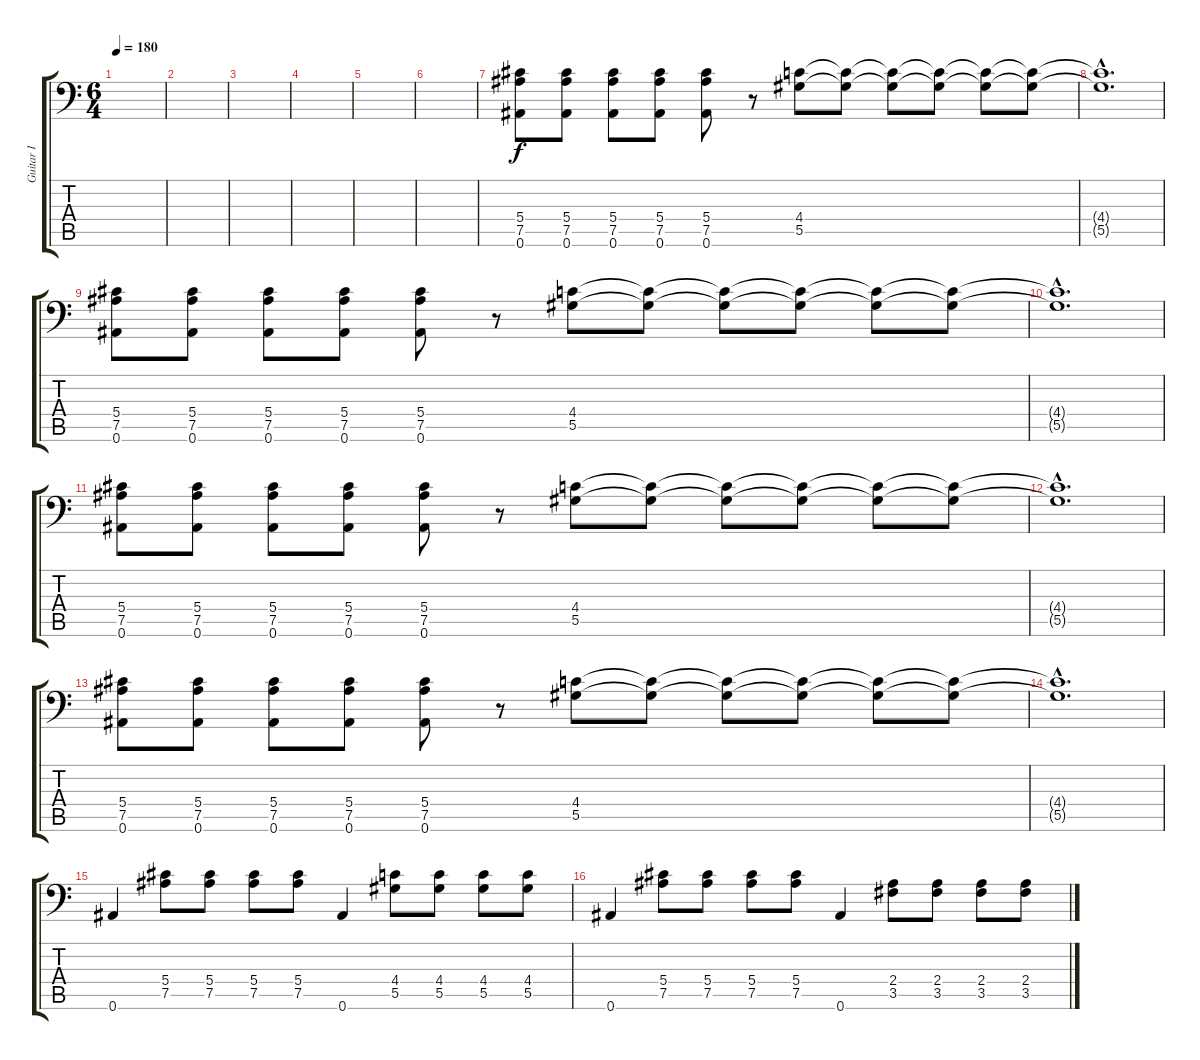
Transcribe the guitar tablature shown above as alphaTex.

\track ("Guitar I" "Guitar I") {instrument distortionguitar}
\staff {score tabs}
\tuning (Bb3 F3 Db3 Ab2 Eb2 Bb1) {hide}
\ts (6 4)
\tempo 180
\clef f4
\ks c
|
|
|
|
|
|
(5.4 7.5 0.6).8 (5.4 7.5 0.6).8 (5.4 7.5 0.6).8 (5.4 7.5 0.6).8 (5.4 7.5 0.6).8 r.8 (4.4 5.5).8 (4.4{t} 5.5{t}).8 (4.4{t} 5.5{t}).8 (4.4{t} 5.5{t}).8 (4.4{t} 5.5{t}).8 (4.4{t} 5.5{t}).8 |
(4.4{hac t} 5.5{hac t}).1{d} |
(5.4 7.5 0.6).8 (5.4 7.5 0.6).8 (5.4 7.5 0.6).8 (5.4 7.5 0.6).8 (5.4 7.5 0.6).8 r.8 (4.4 5.5).8 (4.4{t} 5.5{t}).8 (4.4{t} 5.5{t}).8 (4.4{t} 5.5{t}).8 (4.4{t} 5.5{t}).8 (4.4{t} 5.5{t}).8 |
(4.4{hac t} 5.5{hac t}).1{d} |
(5.4 7.5 0.6).8 (5.4 7.5 0.6).8 (5.4 7.5 0.6).8 (5.4 7.5 0.6).8 (5.4 7.5 0.6).8 r.8 (4.4 5.5).8 (4.4{t} 5.5{t}).8 (4.4{t} 5.5{t}).8 (4.4{t} 5.5{t}).8 (4.4{t} 5.5{t}).8 (4.4{t} 5.5{t}).8 |
(4.4{hac t} 5.5{hac t}).1{d} |
(5.4 7.5 0.6).8 (5.4 7.5 0.6).8 (5.4 7.5 0.6).8 (5.4 7.5 0.6).8 (5.4 7.5 0.6).8 r.8 (4.4 5.5).8 (4.4{t} 5.5{t}).8 (4.4{t} 5.5{t}).8 (4.4{t} 5.5{t}).8 (4.4{t} 5.5{t}).8 (4.4{t} 5.5{t}).8 |
(4.4{hac t} 5.5{hac t}).1{d} |
0.6.4 (5.4 7.5).8 (5.4 7.5).8 (5.4 7.5).8 (5.4 7.5).8 0.6.4 (4.4 5.5).8 (4.4 5.5).8 (4.4 5.5).8 (4.4 5.5).8 |
0.6.4 (5.4 7.5).8 (5.4 7.5).8 (5.4 7.5).8 (5.4 7.5).8 0.6.4 (2.4 3.5).8 (2.4 3.5).8 (2.4 3.5).8 (2.4 3.5).8
